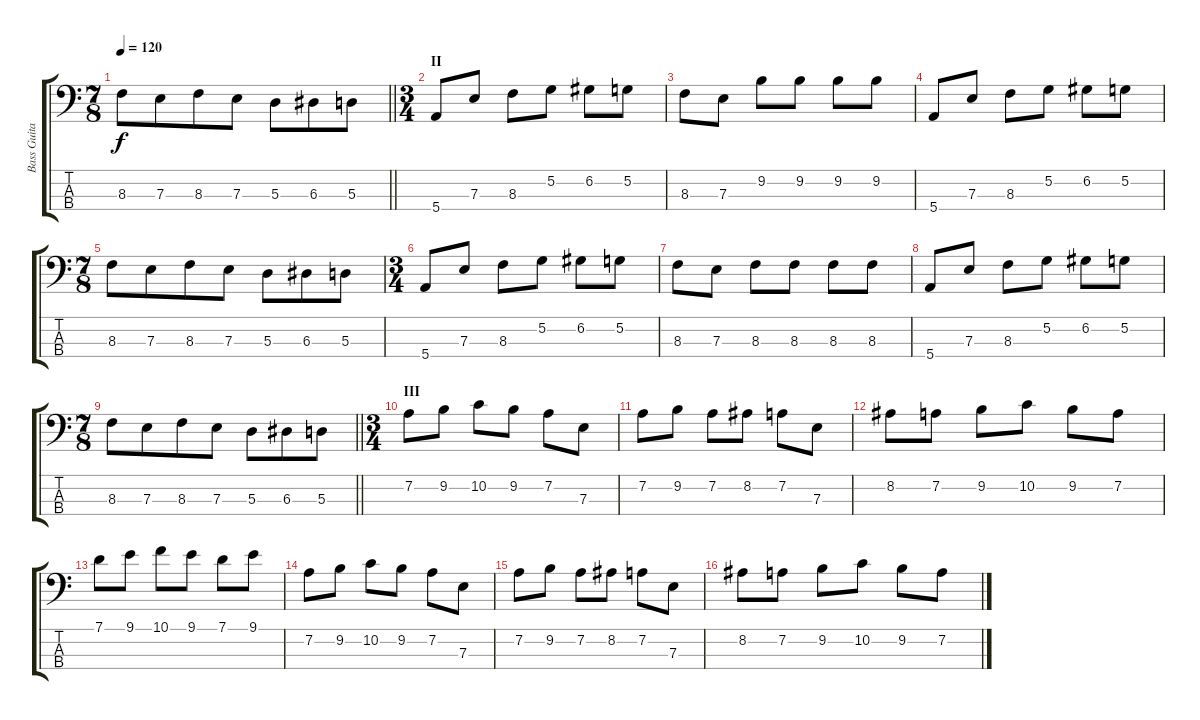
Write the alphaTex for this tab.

\track ("Bass Guitar" "Bass Guita") {instrument electricbassfinger}
\staff {score tabs}
\tuning (G2 D2 A1 E1) {hide}
\ts (7 8)
\tempo 120
\clef f4
\barLineRight lightlight
\ks c
8.3.8{dy f} 7.3.8 8.3.8 7.3.8 5.3.8 6.3.8 5.3.8 |
\ts (3 4)
\section ("" "II")
5.4.8 7.3.8 8.3.8 5.2.8 6.2.8 5.2.8 |
8.3.8 7.3.8 9.2.8 9.2.8 9.2.8 9.2.8 |
5.4.8 7.3.8 8.3.8 5.2.8 6.2.8 5.2.8 |
\ts (7 8)
8.3.8 7.3.8 8.3.8 7.3.8 5.3.8 6.3.8 5.3.8 |
\ts (3 4)
5.4.8 7.3.8 8.3.8 5.2.8 6.2.8 5.2.8 |
8.3.8 7.3.8 8.3.8 8.3.8 8.3.8 8.3.8 |
5.4.8 7.3.8 8.3.8 5.2.8 6.2.8 5.2.8 |
\ts (7 8)
\barLineRight lightlight
8.3.8 7.3.8 8.3.8 7.3.8 5.3.8 6.3.8 5.3.8 |
\ts (3 4)
\section ("" "III")
7.2.8 9.2.8 10.2.8 9.2.8 7.2.8 7.3.8 |
7.2.8 9.2.8 7.2.8 8.2.8 7.2.8 7.3.8 |
8.2.8 7.2.8 9.2.8 10.2.8 9.2.8 7.2.8 |
7.1.8 9.1.8 10.1.8 9.1.8 7.1.8 9.1.8 |
7.2.8 9.2.8 10.2.8 9.2.8 7.2.8 7.3.8 |
7.2.8 9.2.8 7.2.8 8.2.8 7.2.8 7.3.8 |
8.2.8 7.2.8 9.2.8 10.2.8 9.2.8 7.2.8
